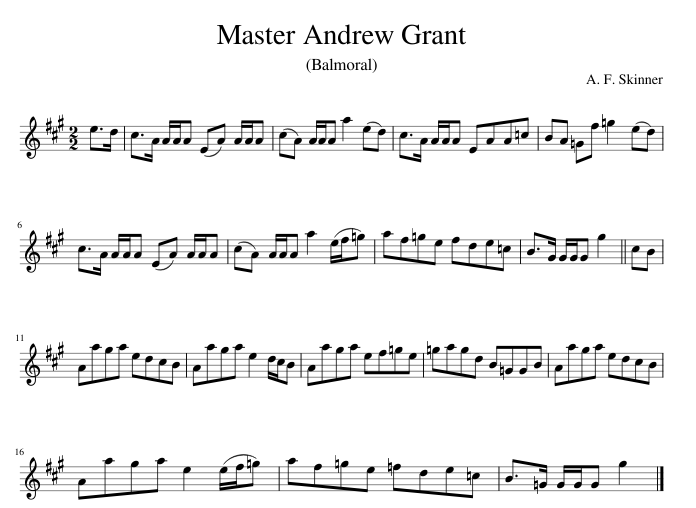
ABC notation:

X:1
L:1/8
M:2/2
I:linebreak $
K:A
V:1 treble
V:1
 e>d | c>A A/A/A (EA) A/A/A | (cA) A/A/A a2 (ed) | c>A A/A/A EAA=c | BA =Gf =g2 (ed) |$ %5
 c>A A/A/A (EA) A/A/A | (cA) A/A/A a2 (e/f/=g) | af=ge fde=c | B>G G/G/G g2 || cB |$ %10
 Aaga edcB | Aaga e2 d/c/B | Aaga ef=ge | =gagd B=GGB | Aaga edcB |$ %15
 Aaga e2 (e/f/=g) | af=ge =fde=c | B>=G G/G/G g2 |] %18
